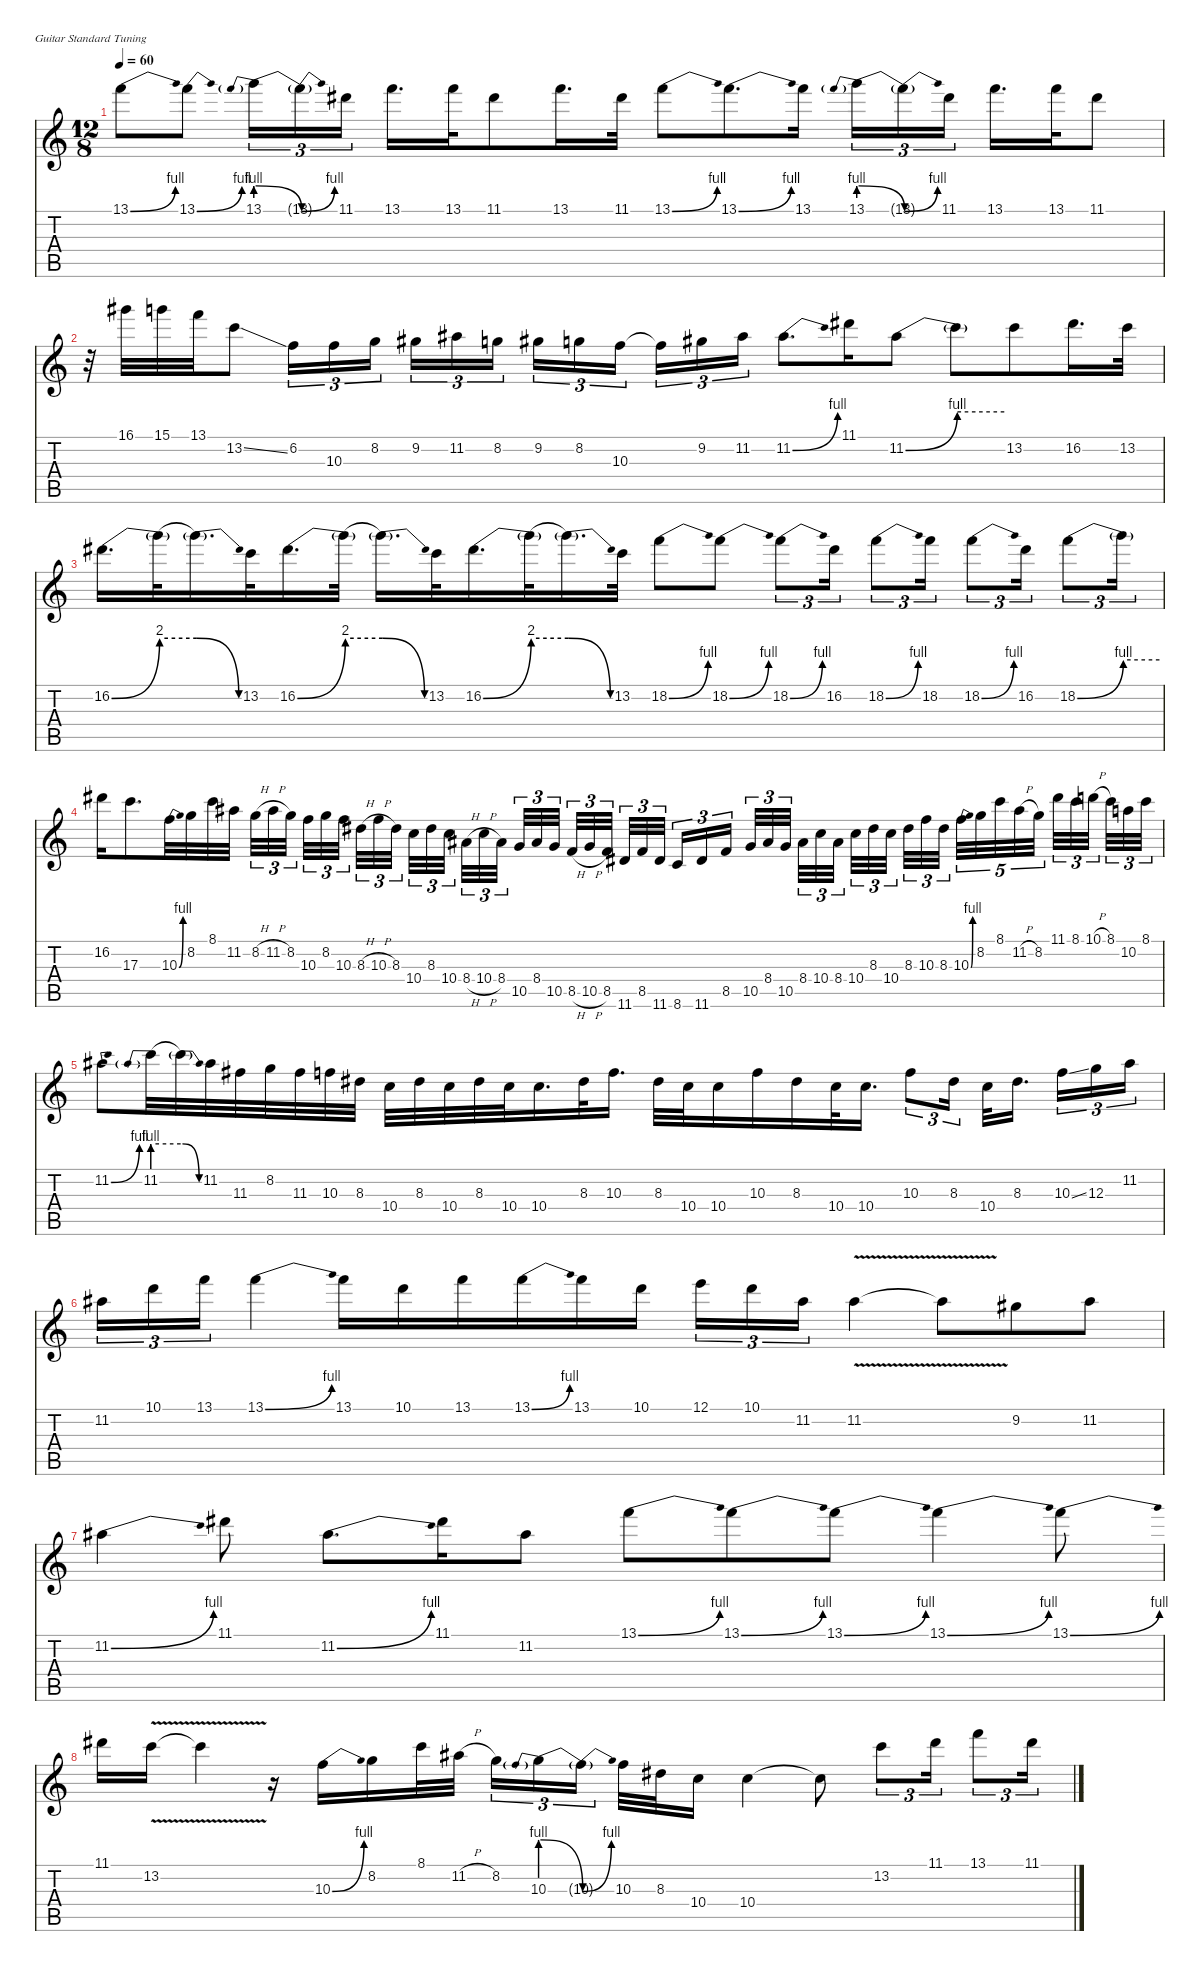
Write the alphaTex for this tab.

\defaultSystemsLayout 4
\hideDynamics
\bracketExtendMode nobrackets
\singleTrackTrackNamePolicy hidden
\multiTrackTrackNamePolicy hidden
\otherSystemsTrackNameOrientation horizontal
\track ("OverDub" "od.guit.") {mute instrument overdrivenguitar}
\staff {score tabs}
\tuning (E4 B3 G3 D3 A2 E2)
\ts (12 8)
\tempo 60
\clef g2
\ks c
13.1{be (bend 0 0 30 4)}.8{dy fff beam Down} 13.1{be (bend 0 0 30 4)}.8{beam Down} 13.1{be (prebendrelease 0 4 60 0)}.16{tu (3 2) beam Down} 13.1{be (bend 0 0 60 4) t}.16{tu (3 2) beam Down} 11.1{acc #}.16{tu (3 2) beam Down} 13.1.16{d beam Down} 13.1.32{beam Down} 11.1{acc #}.8{beam Down} 13.1.16{d beam Down} 11.1{acc #}.32{beam Down} 13.1{be (bend 0 0 30 4)}.8{beam Down} 13.1{be (bend 0 0 30 4)}.8{d beam Down} 13.1.16{beam Down} 13.1{be (prebendrelease 0 4 60 0)}.16{tu (3 2) beam Down} 13.1{be (bend 0 0 60 4) t}.16{tu (3 2) beam Down} 11.1{acc #}.16{tu (3 2) beam Down} 13.1.16{d beam Down} 13.1.32{beam Down} 11.1{acc #}.8{beam Down} |
r.32{beam Down} 16.1{acc #}.32{beam Down} 15.1.32{dy f beam Down} 13.1.32{dy fff beam Down} 13.2{ss}.8{beam Down} 6.2.16{tu (3 2) beam Down} 10.3.16{tu (3 2) beam Down} 8.2.16{tu (3 2) beam Down} 9.2{acc #}.16{tu (3 2) beam Down} 11.2{acc #}.16{tu (3 2) beam Down} 8.2.16{tu (3 2) beam Down} 9.2{acc #}.16{tu (3 2) beam Down} 8.2.16{tu (3 2) beam Down} 10.3.16{tu (3 2) beam Down} 10.3{t}.16{tu (3 2) beam Down} 9.2{acc #}.16{tu (3 2) beam Down} 11.2{acc #}.16{tu (3 2) beam Down} 11.2{be (bend 0 0 30 4) acc #}.8{d beam Down} 11.1{acc #}.16{beam Down} 11.2{be (bend 0 0 60 4) acc #}.8{beam Down} 11.2{be (hold 0 4 60 4) t}.8{beam Down} 13.2.8{beam Down} 16.2{acc #}.16{d beam Down} 13.2.32{beam Down} |
16.2{be (bend 0 0 60 8) acc #}.16{d beam Down} 16.2{be (hold 0 8 60 8) t}.32{beam Down} 16.2{be (release 0 8 60 0) t}.16{d dy f beam Down} 13.2.32{dy fff beam Down} 16.2{be (bend 0 0 60 8) acc #}.16{d beam Down} 16.2{be (hold 0 8 60 8) t}.32{beam Down} 16.2{be (release 0 8 60 0) t}.16{d dy f beam Down} 13.2.32{dy fff beam Down} 16.2{be (bend 0 0 60 8) acc #}.16{d beam Down} 16.2{be (hold 0 8 60 8) t}.32{beam Down} 16.2{be (release 0 8 60 0) t}.16{d dy f beam Down} 13.2.32{dy fff beam Down} 18.2{be (bend 0 0 30 4)}.8{beam Down} 18.2{be (bend 0 0 30 4)}.8{beam Down} 18.2{be (bend 0 0 30 4)}.8{tu (3 2) beam Down} 16.2{acc #}.16{tu (3 2) beam Down} 18.2{be (bend 0 0 30 4)}.8{tu (3 2) beam Down} 18.2.16{tu (3 2) beam Down} 18.2{be (bend 0 0 30 4)}.8{tu (3 2) beam Down} 16.2{acc #}.16{tu (3 2) beam Down} 18.2{be (bend 0 0 60 4)}.8{tu (3 2) beam Down} 18.2{be (hold 0 4 60 4) t}.16{tu (3 2) dy f beam Down} |
16.2{acc #}.16{dy fff beam Down} 17.3.8{d dy f beam Down} 10.3{be (bend 0 0 30 4)}.32{dy fff beam Down} 8.2.32{beam Down} 8.1.32{beam Down} 11.2{acc #}.32{beam Down} 8.2{h}.32{tu (3 2) beam Down} 11.2{h acc #}.32{tu (3 2) beam Down} 8.2.32{tu (3 2) beam Down} 10.3.32{tu (3 2) beam Down} 8.2.32{tu (3 2) beam Down} 10.3.32{tu (3 2) beam Down} 8.3{h acc #}.32{tu (3 2) beam Down} 10.3{h}.32{tu (3 2) beam Down} 8.3{acc #}.32{tu (3 2) beam Down} 10.4.32{tu (3 2) beam Down} 8.3{acc #}.32{tu (3 2) beam Down} 10.4.32{tu (3 2) beam Down} 8.4{h acc #}.32{tu (3 2) beam Down} 10.4{h}.32{tu (3 2) beam Down} 8.4{acc #}.32{tu (3 2) beam Down} 10.5.32{tu (3 2) beam Up} 8.4{acc #}.32{tu (3 2) beam Up} 10.5.32{tu (3 2) beam Up} 8.5{h}.32{tu (3 2) beam Up} 10.5{h}.32{tu (3 2) beam Up} 8.5.32{tu (3 2) beam Up} 11.6{acc #}.32{tu (3 2) beam Up} 8.5.32{tu (3 2) beam Up} 11.6{acc #}.32{tu (3 2) beam Up} 8.6.16{tu (3 2) beam Up} 11.6{acc #}.16{tu (3 2) beam Up} 8.5.16{tu (3 2) beam Up} 10.5.32{tu (3 2) beam Up} 8.4{acc #}.32{tu (3 2) beam Up} 10.5.32{tu (3 2) beam Up} 8.4{acc #}.32{tu (3 2) beam Down} 10.4.32{tu (3 2) beam Down} 8.4{acc #}.32{tu (3 2) beam Down} 10.4.32{tu (3 2) beam Down} 8.3{acc #}.32{tu (3 2) beam Down} 10.4.32{tu (3 2) beam Down} 8.3{acc #}.32{tu (3 2) beam Down} 10.3.32{tu (3 2) beam Down} 8.3{acc #}.32{tu (3 2) beam Down} 10.3{be (bend 0 0 30 4)}.32{tu (5 4) beam Down} 8.2.32{tu (5 4) beam Down} 8.1.32{tu (5 4) beam Down} 11.2{h acc #}.32{tu (5 4) beam Down} 8.2.32{tu (5 4) beam Down} 11.1{acc #}.32{tu (3 2) beam Down} 8.1.32{tu (3 2) beam Down} 10.1{h}.32{tu (3 2) beam Down} 8.1.32{tu (3 2) beam Down} 10.2.32{tu (3 2) beam Down} 8.1.32{tu (3 2) beam Down} |
11.2{be (bend 0 0 30 4) acc #}.8{beam Down} 11.2{be (prebend 0 4 60 4)}.32{beam Down} 11.2{be (release 0 4 60 0) t}.32{beam Down} 11.2{acc #}.32{beam Down} 11.3{acc #}.32{beam Down} 8.2.32{beam Down} 11.3{acc #}.32{beam Down} 10.3.32{beam Down} 8.3{acc #}.32{beam Down} 10.4.32{beam Down} 8.3{acc #}.32{beam Down} 10.4.32{beam Down} 8.3{acc #}.32{beam Down} 10.4.32{beam Down} 10.4.16{d beam Down} 8.3{acc #}.32{beam Down} 10.3.16{d beam Down} 8.3{acc #}.32{beam Down} 10.4.32{beam Down} 10.4.16{beam Down} 10.3.16{beam Down} 8.3{acc #}.16{beam Down} 10.4.32{beam Down} 10.4.16{d beam Down} 10.3.8{tu (3 2) beam Down} 8.3{acc #}.16{tu (3 2) beam Down} 10.4.32{beam Down} 8.3{acc #}.16{d beam Down} 10.3{ss}.16{tu (3 2) beam Down} 12.3.16{tu (3 2) beam Down} 11.2{acc #}.16{tu (3 2) beam Down} |
11.2{acc #}.16{tu (3 2) beam Down} 10.1.16{tu (3 2) beam Down} 13.1.16{tu (3 2) beam Down} 13.1{be (bend 0 0 30 4)}.4{beam Down} 13.1.16{beam Down} 10.1.16{beam Down} 13.1.16{beam Down} 13.1{be (bend 0 0 30 4)}.16{beam Down} 13.1.16{beam Down} 10.1.16{beam Down} 12.1.16{tu (3 2) beam Down} 10.1.16{tu (3 2) beam Down} 11.2{acc #}.16{tu (3 2) beam Down} 11.2{v acc #}.4{beam Down} 11.2{v t acc #}.8{beam Down} 9.2{acc #}.8{beam Down} 11.2{acc #}.8{beam Down} |
11.2{be (bend 0 0 30 4) acc #}.4{beam Down} 11.1{acc #}.8{beam Down} 11.2{be (bend 0 0 30 4) acc #}.8{d beam Down} 11.1{acc #}.16{beam Down} 11.2{acc #}.8{beam Down} 13.1{be (bend 0 0 30 4)}.8{beam Down} 13.1{be (bend 0 0 30 4)}.8{beam Down} 13.1{be (bend 0 0 30 4)}.8{beam Down} 13.1{be (bend 0 0 30 4)}.4{beam Down} 13.1{be (bend 0 0 30 4)}.8{beam Down} |
11.1{acc #}.16{beam Down} 13.2{v}.16{beam Down} 13.2{v t}.4{beam Down} r.16{beam Down} 10.3{be (bend 0 0 30 4)}.16{beam Down} 8.2.16{beam Down} 8.1.32{beam Down} 11.2{h acc #}.32{beam Down} 8.2.16{tu (3 2) beam Down} 10.3{be (prebendrelease 0 4 60 0)}.16{tu (3 2) beam Down} 10.3{be (bend 0 0 60 4) t}.16{tu (3 2) beam Down} 10.3.32{dy f beam Down} 8.3{acc #}.32{beam Down} 10.4.16{dy fff beam Down} 10.4.4{beam Down} 10.4{t}.8{beam Down} 13.2.8{tu (3 2) beam Down} 11.1{acc #}.16{tu (3 2) beam Down} 13.1.8{tu (3 2) beam Down} 11.1{acc #}.16{tu (3 2) beam Down}
